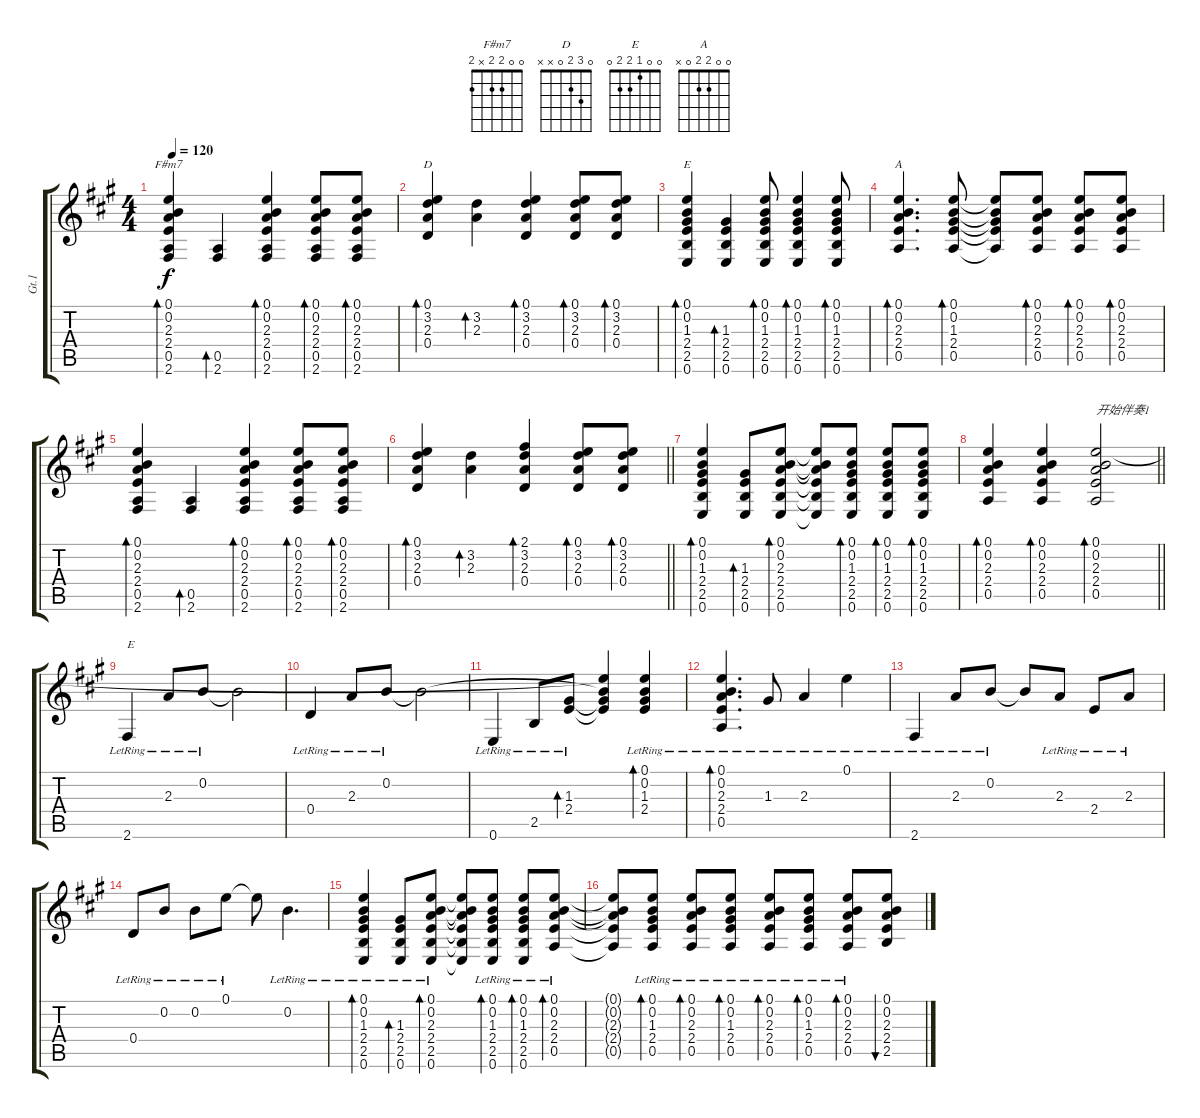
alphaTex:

\track ("Gt.1" "Gt.1") {instrument acousticguitarsteel}
\staff {score tabs}
\tuning (E4 B3 G3 D3 A2 E2) {hide}
\chord ("F#m7" 0 0 2 2 x 2)
\chord ("D" 0 3 2 0 x x)
\chord ("E" 0 0 1 2 2 0)
\chord ("A" 0 0 2 2 0 x)
\ts (4 4)
\tempo 120
\clef g2
\ks a
(0.1 0.2 2.3 2.4 0.5 2.6).4{bd 60 ch "F#m7" dy f} (0.5 2.6).4{bd 60} (0.1 0.2 2.3 2.4 0.5 2.6).4{bd 60} (0.1 0.2 2.3 2.4 0.5 2.6).8{bd 60} (0.1 0.2 2.3 2.4 0.5 2.6).8{bd 60} |
(0.1 3.2 2.3 0.4).4{bd 60 ch "D"} (3.2 2.3).4{bd 60} (0.1 3.2 2.3 0.4).4{bd 60} (0.1 3.2 2.3 0.4).8{bd 60} (0.1 3.2 2.3 0.4).8{bd 60} |
(0.1 0.2 1.3 2.4 2.5 0.6).4{bd 60 ch "E"} (1.3 2.4 2.5 0.6).4{bd 60} (0.1 0.2 1.3 2.4 2.5 0.6).8{bd 60} (0.1 0.2 1.3 2.4 2.5 0.6).4{bd 60} (0.1 0.2 1.3 2.4 2.5 0.6).8{bd 60} |
(0.1 0.2 2.3 2.4 0.5).4{d bd 60 ch "A"} (0.1 0.2 1.3 2.4 0.5).8{bd 60} (0.1{t} 0.2{t} 1.3{t} 2.4{t} 0.5{t}).8 (0.1 0.2 2.3 2.4 0.5).8{bd 60} (0.1 0.2 2.3 2.4 0.5).8{bd 60} (0.1 0.2 2.3 2.4 0.5).8{bd 60} |
(0.1 0.2 2.3 2.4 0.5 2.6).4{bd 60} (0.5 2.6).4{bd 60} (0.1 0.2 2.3 2.4 0.5 2.6).4{bd 60} (0.1 0.2 2.3 2.4 0.5 2.6).8{bd 60} (0.1 0.2 2.3 2.4 0.5 2.6).8{bd 60} |
\barLineRight lightlight
(0.1 3.2 2.3 0.4).4{bd 60} (3.2 2.3).4{bd 60} (2.1 3.2 2.3 0.4).4{bd 60} (0.1 3.2 2.3 0.4).8{bd 60} (0.1 3.2 2.3 0.4).8{bd 60} |
(0.1 0.2 1.3 2.4 2.5 0.6).4{bd 60} (1.3 2.4 2.5 0.6).8{bd 60} (0.1 0.2 2.3 2.4 2.5 0.6).8{bd 60} (0.1{t} 0.2{t} 2.3{t} 2.4{t} 2.5{t} 0.6{t}).8 (0.1 0.2 1.3 2.4 2.5 0.6).8{bd 60} (0.1 0.2 1.3 2.4 2.5 0.6).8{bd 60} (0.1 0.2 1.3 2.4 2.5 0.6).8{bd 60} |
\barLineRight lightlight
(0.1 0.2 2.3 2.4 0.5).4{bd 60} (0.1 0.2 2.3 2.4 0.5).4{bd 60} (0.1 0.2 2.3 2.4 0.5).2{bd 60 txt "开始伴奏1"} |
2.6{lr}.4{txt "E"} 2.3{lr}.8 0.2{lr}.8 0.2{t}.2 |
0.4{lr}.4 2.3{lr}.8 0.2{lr}.8 0.2{t}.2 |
0.6{lr}.4 2.5{lr}.8 (1.3{lr} 2.4{lr}).8{bd 60} (0.1{t} 0.2{t} 1.3{t} 2.4{t}).4 (0.1{lr} 0.2{lr} 1.3{lr} 2.4{lr}).4{bd 60} |
(0.1{lr} 0.2{lr} 2.3{lr} 2.4{lr} 0.5{lr}).4{d bd 60} 1.3{lr}.8 2.3{lr}.4 0.1{lr}.4 |
2.6{lr}.4 2.3{lr}.8 0.2{lr}.8 0.2{t}.8 2.3{lr}.8 2.4{lr}.8 2.3{lr}.8 |
0.4{lr}.8 0.2{lr}.8 0.2{lr}.8 0.1{lr}.8 0.1{t}.8 0.2{lr}.4{d} |
(0.1{lr} 0.2{lr} 1.3{lr} 2.4{lr} 2.5{lr} 0.6{lr}).4{bd 60} (1.3{lr} 2.4{lr} 2.5{lr} 0.6{lr}).8{bd 60} (0.1{lr} 0.2{lr} 2.3{lr} 2.4{lr} 2.5{lr} 0.6{lr}).8{bd 60} (0.1{t} 0.2{t} 2.3{t} 2.4{t} 2.5{t} 0.6{t}).8 (0.1{lr} 0.2{lr} 1.3{lr} 2.4{lr} 2.5{lr} 0.6{lr}).8{bd 60} (0.1{lr} 0.2{lr} 1.3{lr} 2.4{lr} 2.5{lr} 0.6{lr}).8{bd 60} (0.1{lr} 0.2{lr} 2.3{lr} 2.4{lr} 0.5{lr}).8{bd 60} |
(0.1{t} 0.2{t} 2.3{t} 2.4{t} 0.5{t}).8 (0.1{lr} 0.2{lr} 1.3{lr} 2.4{lr} 0.5{lr}).8{bd 60} (0.1{lr} 0.2{lr} 2.3{lr} 2.4{lr} 0.5{lr}).8{bd 60} (0.1{lr} 0.2{lr} 1.3{lr} 2.4{lr} 0.5{lr}).8{bd 60} (0.1{lr} 0.2{lr} 2.3{lr} 2.4{lr} 0.5{lr}).8{bd 60} (0.1{lr} 0.2{lr} 1.3{lr} 2.4{lr} 0.5{lr}).8{bd 60} (0.1{lr} 0.2{lr} 2.3{lr} 2.4{lr} 0.5{lr}).8{bd 60} (0.1 0.2 2.3 2.4 2.5).8{bu 60}
